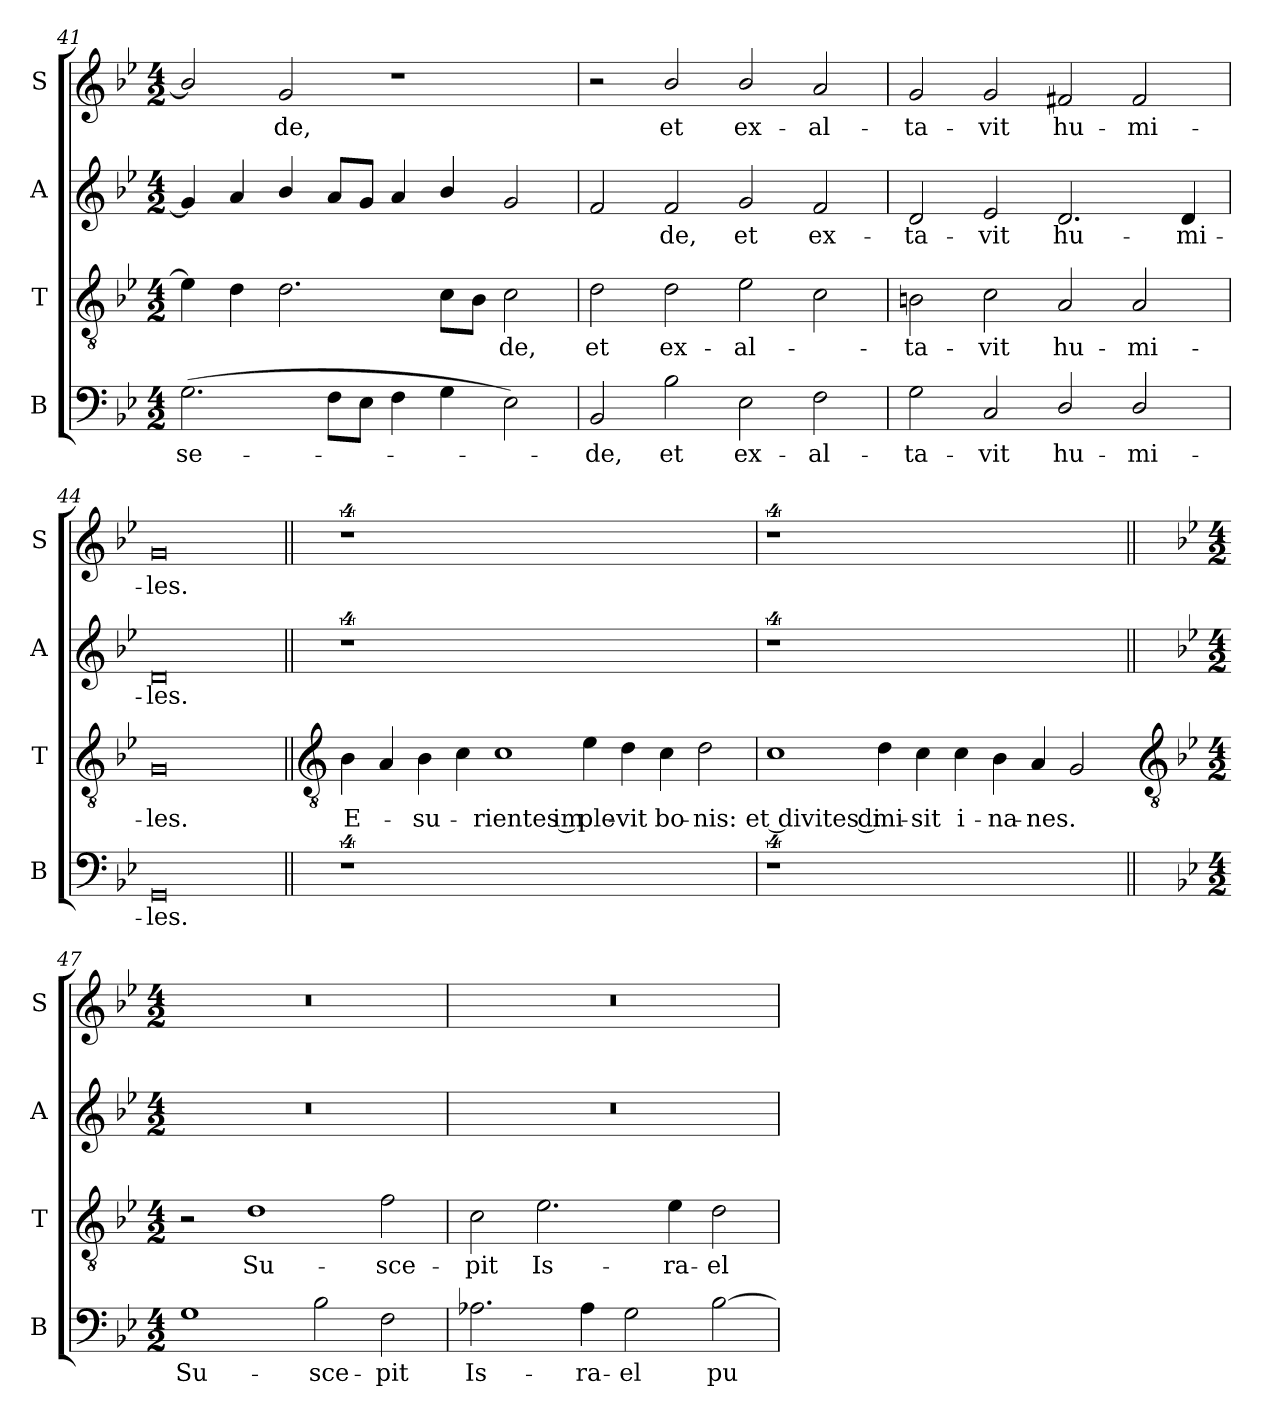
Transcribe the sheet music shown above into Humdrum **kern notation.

**kern	**text	**kern	**text	**kern	**text	**kern	**text
*part4	*part4	*part3	*part3	*part2	*part2	*part1	*part1
*staff4	*staff4	*staff3	*staff3	*staff2	*staff2	*staff1	*staff1
*I"B	*	*I"T	*	*I"A	*	*I"S	*
*I'B	*	*I'T	*	*I'A	*	*I'S	*
*clefF4	*	*clefGv2	*	*clefG2	*	*clefG2	*
*k[b-e-]	*	*k[b-e-]	*	*k[b-e-]	*	*k[b-e-]	*
*B-:	*	*B-:	*	*B-:	*	*B-:	*
*M4/2	*	*M4/2	*	*M4/2	*	*M4/2	*
=41	=41	=41	=41	=41	=41	=41	=41
!	!LO:LY:b	!	!	!	!	!	!
(>2.G	se-	4e-]	.	4g]	.	2b-/]	.
.	.	4d	.	4a/	.	.	.
!	!	!	!	!	!	!	!LO:LY:b
.	.	2.d	.	4b-/	.	2g	de,
8FL	.	.	.	8aL	.	.	.
8E-J	.	.	.	8gJ	.	.	.
4F	.	.	.	4a/	.	1r	.
4G	.	8cL	.	4b-/	.	.	.
.	.	8B-J	.	.	.	.	.
!	!	!	!LO:LY:b	!	!	!	!
2E-)	.	2c	de,	2g	.	.	.
=42	=42	=42	=42	=42	=42	=42	=42
!	!LO:LY:b	!	!LO:LY:b	!	!	!	!
2BB-	de,	2d	et	2f	.	2r	.
!	!LO:LY:b	!	!LO:LY:b	!	!LO:LY:b	!	!LO:LY:b
2B-	et	2d	ex-	2f	de,	2b-/	et
!	!LO:LY:b	!	!LO:LY:b	!	!LO:LY:b	!	!LO:LY:b
2E-	ex-	2e-	-al-	2g	et	2b-/	ex-
!	!LO:LY:b	!	!	!	!LO:LY:b	!	!LO:LY:b
2F	-al-	2c	.	2f	ex-	2a/	-al-
=43	=43	=43	=43	=43	=43	=43	=43
!	!LO:LY:b	!	!LO:LY:b	!	!LO:LY:b	!	!LO:LY:b
2G	-ta-	2Bn	-ta-	2d	-ta-	2g	-ta-
!	!LO:LY:b	!	!LO:LY:b	!	!LO:LY:b	!	!LO:LY:b
2C	-vit	2c	-vit	2e-	-vit	2g	-vit
!	!LO:LY:b	!	!LO:LY:b	!	!LO:LY:b	!	!LO:LY:b
2D/	hu-	2A/	hu-	2.d	hu-	2f#X	hu-
!	!LO:LY:b	!	!LO:LY:b	!	!	!	!LO:LY:b
2D/	-mi-	2A/	-mi-	.	.	2f#	-mi-
!	!	!	!	!	!LO:LY:b	!	!
.	.	.	.	4d	-mi-	.	.
=44	=44	=44	=44	=44	=44	=44	=44
!	!LO:LY:b	!	!LO:LY:b	!	!LO:LY:b	!	!LO:LY:b
0GG	-les.	0G	-les.	0d	-les.	0g	-les.
!!LO:LB:g=z
=45||	=45||	=45||	=45||	=45||	=45||	=45||	=45||
*	*	*clefGv2	*	*	*	*	*
!	!	!	!LO:LY:b	!	!	!	!
4%13r	.	4B-	E-	4%13r	.	4%13r	.
.	.	4A	.	.	.	.	.
!	!	!	!LO:LY:b	!	!	!	!
.	.	4B-	su-	.	.	.	.
.	.	4c	.	.	.	.	.
!	!	!	!LO:LY:b	!	!	!	!
.	.	1c	rientes im-	.	.	.	.
!	!	!	!LO:LY:b	!	!	!	!
.	.	4e-	-ple-	.	.	.	.
!	!	!	!LO:LY:b	!	!	!	!
.	.	4d	-vit	.	.	.	.
!	!	!	!LO:LY:b	!	!	!	!
.	.	4c	bo-	.	.	.	.
!	!	!	!LO:LY:b	!	!	!	!
.	.	2d	-nis:	.	.	.	.
=46	=46	=46	=46	=46	=46	=46	=46
!	!	!	!LO:LY:b	!	!	!	!
4%11r	.	1c	et divites di-	4%11r	.	4%11r	.
!	!	!	!LO:LY:b	!	!	!	!
.	.	4d	-mi-	.	.	.	.
!	!	!	!LO:LY:b	!	!	!	!
.	.	4c	-sit	.	.	.	.
!	!	!	!LO:LY:b	!	!	!	!
.	.	4c	i-	.	.	.	.
!	!	!	!LO:LY:b	!	!	!	!
.	.	4B-	-na-	.	.	.	.
!	!	!	!LO:LY:b	!	!	!	!
.	.	4A	-nes.	.	.	.	.
.	.	2G	.	.	.	.	.
!!LO:LB:g=z
=47||	=47||	=47-	=47||	=47||	=47||	=47||	=47||
*	*	*clefGv2	*	*	*	*	*
*k[b-e-]	*	*	*	*k[b-e-]	*	*k[b-e-]	*
*B-:	*	*	*	*B-:	*	*B-:	*
*M4/2	*	*M4/2	*	*M4/2	*	*M4/2	*
!	!LO:LY:b	!	!	!	!	!	!
1G	Su-	2r	.	0r	.	0r	.
!	!	!	!LO:LY:b	!	!	!	!
.	.	1d	Su-	.	.	.	.
!	!LO:LY:b	!	!	!	!	!	!
2B-	-sce-	.	.	.	.	.	.
!	!LO:LY:b	!	!LO:LY:b	!	!	!	!
2F	-pit	2f	-sce-	.	.	.	.
=48	=48	=48	=48	=48	=48	=48	=48
!	!LO:LY:b	!	!LO:LY:b	!	!	!	!
2.A-X	Is-	2c	-pit	0r	.	0r	.
!	!	!	!LO:LY:b	!	!	!	!
.	.	2.e-	Is-	.	.	.	.
!	!LO:LY:b	!	!	!	!	!	!
4A-	-ra-	.	.	.	.	.	.
!	!LO:LY:b	!	!	!	!	!	!
2G	-el	.	.	.	.	.	.
!	!	!	!LO:LY:b	!	!	!	!
.	.	4e-	-ra-	.	.	.	.
!	!LO:LY:b	!	!LO:LY:b	!	!	!	!
[2B-	pu-	2d	-el	.	.	.	.
=	=	=	=	=	=	=	=
*-	*-	*-	*-	*-	*-	*-	*-
